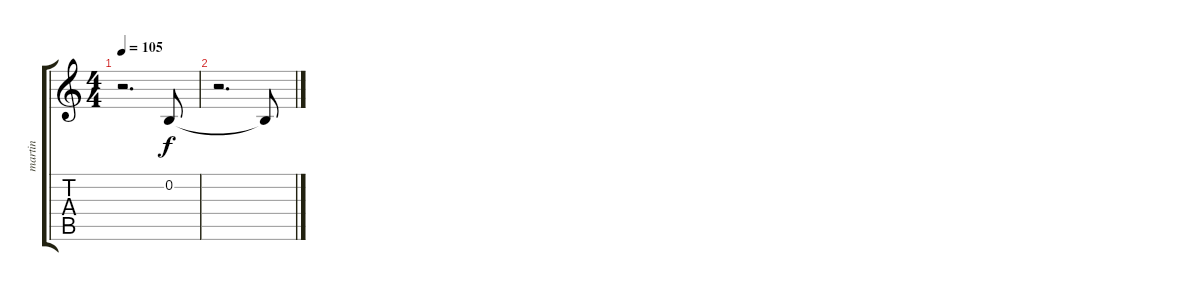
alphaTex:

\track ("martin" "martin") {instrument panflute}
\staff {score tabs}
\tuning (E4 B3 G3 D3 A2 E2) {hide}
\ts (4 4)
\tempo 105
\clef g2
\ks c
r.2{d dy f} 0.2.8 |
r.2{d} 0.2{t}.8
